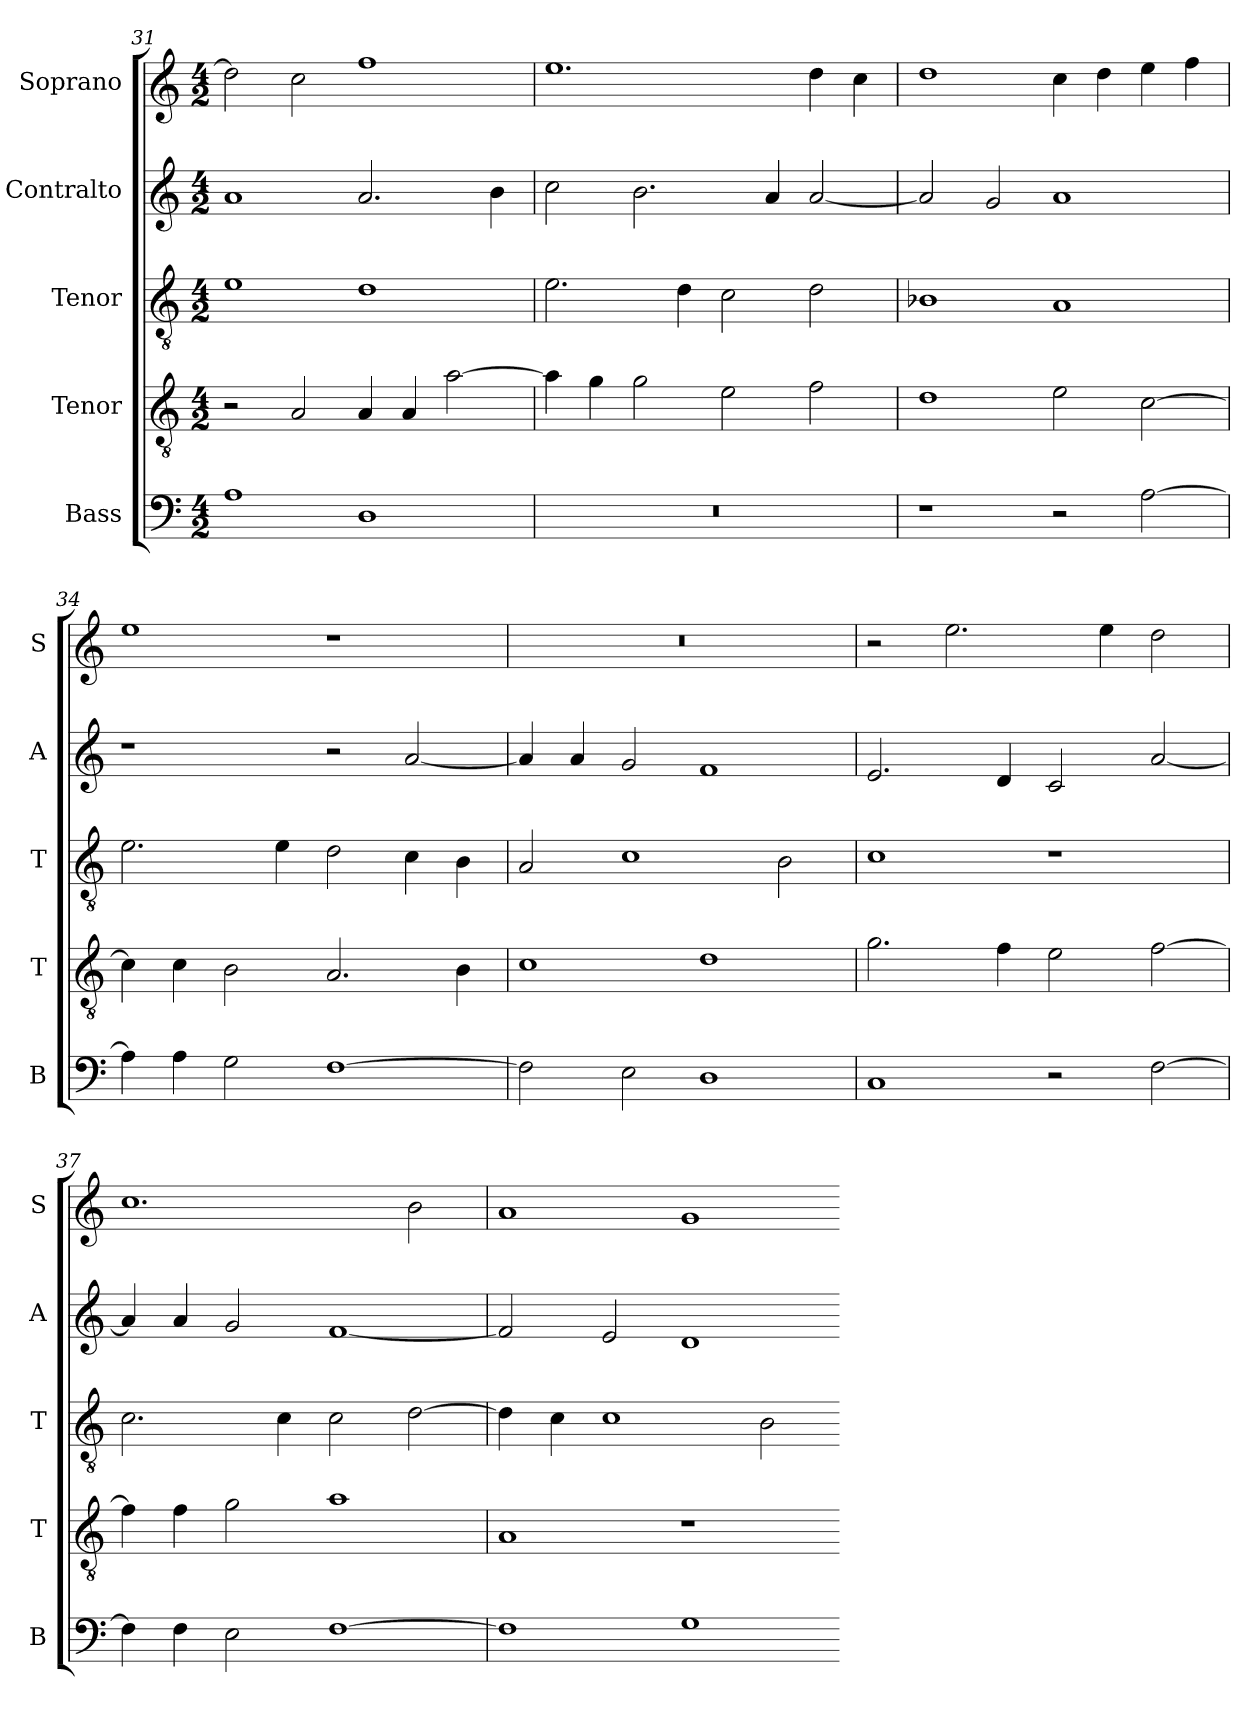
**kern	**kern	**kern	**kern	**kern
*part5	*part4	*part3	*part2	*part1
*staff5	*staff4	*staff3	*staff2	*staff1
*I"Bass	*I"Tenor	*I"Tenor	*I"Contralto	*I"Soprano
*I'B	*I'T	*I'T	*I'A	*I'S
*clefF4	*clefGv2	*clefGv2	*clefG2	*clefG2
*k[]	*k[]	*k[]	*k[]	*k[]
*C:ion	*C:ion	*C:ion	*C:ion	*C:ion
*M4/2	*M4/2	*M4/2	*M4/2	*M4/2
=31	=31	=31	=31	=31
1A	2r	1e	1a	2dd]
.	2A	.	.	2cc
1D	4A	1d	2.a	1ff
.	4A	.	.	.
.	[2a	.	.	.
.	.	.	4b	.
=32	=32	=32	=32	=32
0r	4a]	2.e	2cc	1.ee
.	4g	.	.	.
.	2g	.	2.b	.
.	.	4d	.	.
.	2e	2c	.	.
.	.	.	4a	.
.	2f	2d	[2a	4dd
.	.	.	.	4cc
=33	=33	=33	=33	=33
1r	1d	1B-X	2a]	1dd
.	.	.	2g	.
2r	2e	1A	1a	4cc
.	.	.	.	4dd
[2A	[2c	.	.	4ee
.	.	.	.	4ff
=34	=34	=34	=34	=34
4A]	4c]	2.e	1r	1ee
4A	4c	.	.	.
2G	2B	.	.	.
.	.	4e	.	.
[1F	2.A	2d	2r	1r
.	.	4c	[2a	.
.	4B	4B	.	.
=35	=35	=35	=35	=35
2F]	1c	2A	4a]	0r
.	.	.	4a	.
2E	.	1c	2g	.
1D	1d	.	1f	.
.	.	2B	.	.
=36	=36	=36	=36	=36
1C	2.g	1c	2.e	2r
.	.	.	.	2.ee
.	4f	.	4d	.
2r	2e	1r	2c	.
.	.	.	.	4ee
[2F	[2f	.	[2a	2dd
=37	=37	=37	=37	=37
4F]	4f]	2.c	4a]	1.cc
4F	4f	.	4a	.
2E	2g	.	2g	.
.	.	4c	.	.
[1F	1a	2c	[1f	.
.	.	[2d	.	2b
=38	=38	=38	=38	=38
1F]	1A	4d]	2f]	1a
.	.	4c	.	.
.	.	1c	2e	.
1G	1r	.	1d	1g
.	.	2B	.	.
=-	=-	=-	=-	=-
*-	*-	*-	*-	*-
